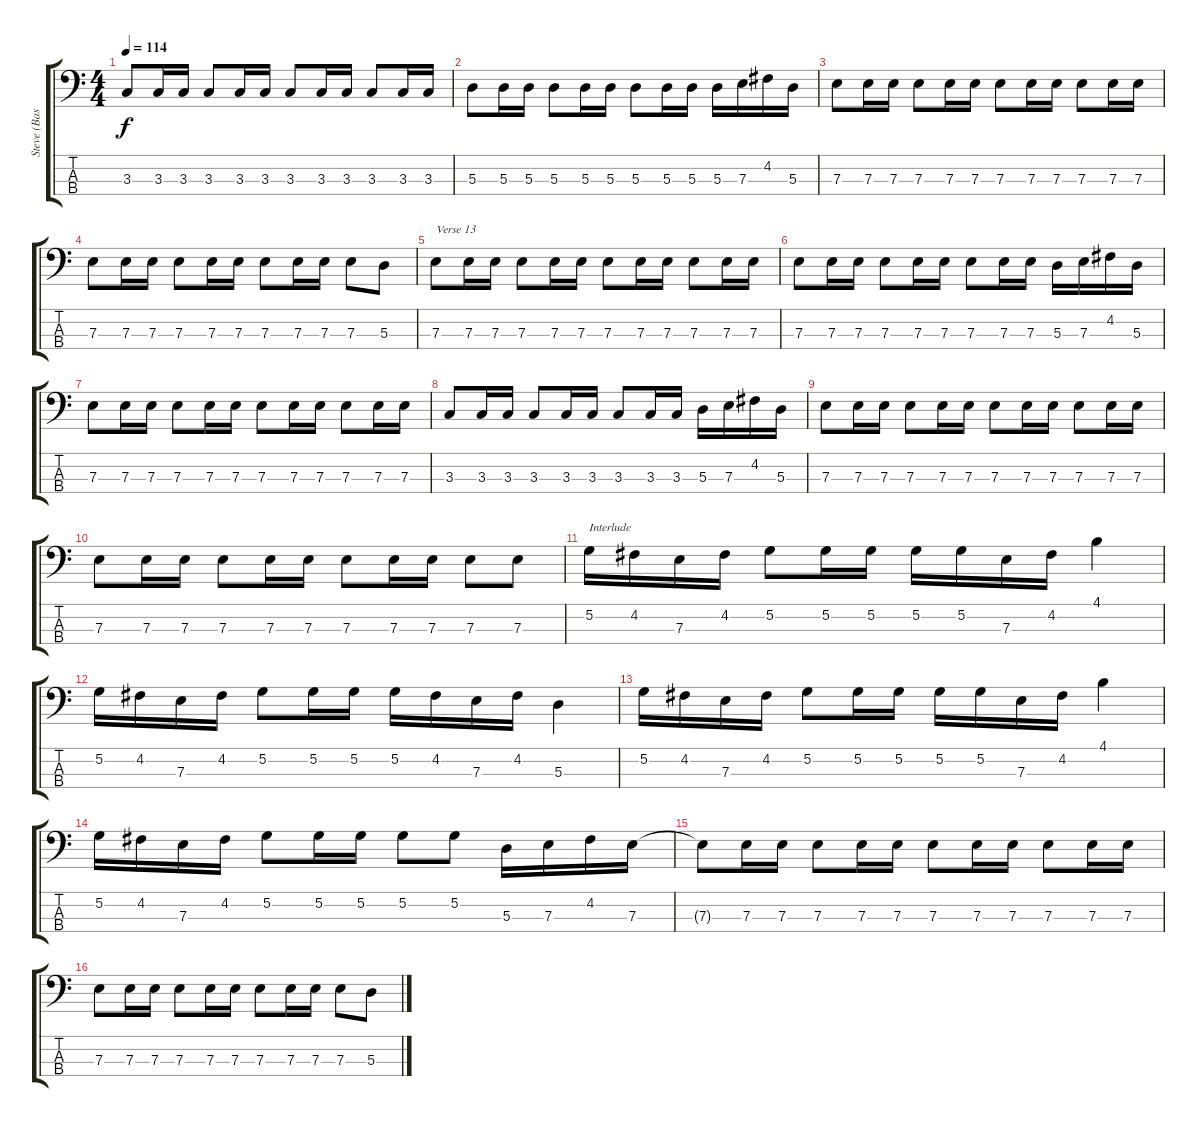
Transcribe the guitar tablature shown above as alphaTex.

\track ("Steve (Bass)" "Steve (Bas") {instrument electricbassfinger}
\staff {score tabs}
\tuning (G2 D2 A1 E1) {hide}
\ts (4 4)
\tempo 114
\clef f4
\ks c
3.3.8{dy f} 3.3.16 3.3.16 3.3.8 3.3.16 3.3.16 3.3.8 3.3.16 3.3.16 3.3.8 3.3.16 3.3.16 |
5.3.8 5.3.16 5.3.16 5.3.8 5.3.16 5.3.16 5.3.8 5.3.16 5.3.16 5.3.16 7.3.16 4.2.16 5.3.16 |
7.3.8 7.3.16 7.3.16 7.3.8 7.3.16 7.3.16 7.3.8 7.3.16 7.3.16 7.3.8 7.3.16 7.3.16 |
7.3.8 7.3.16 7.3.16 7.3.8 7.3.16 7.3.16 7.3.8 7.3.16 7.3.16 7.3.8 5.3.8 |
7.3.8{txt "Verse 13"} 7.3.16 7.3.16 7.3.8 7.3.16 7.3.16 7.3.8 7.3.16 7.3.16 7.3.8 7.3.16 7.3.16 |
7.3.8 7.3.16 7.3.16 7.3.8 7.3.16 7.3.16 7.3.8 7.3.16 7.3.16 5.3.16 7.3.16 4.2.16 5.3.16 |
7.3.8 7.3.16 7.3.16 7.3.8 7.3.16 7.3.16 7.3.8 7.3.16 7.3.16 7.3.8 7.3.16 7.3.16 |
3.3.8 3.3.16 3.3.16 3.3.8 3.3.16 3.3.16 3.3.8 3.3.16 3.3.16 5.3.16 7.3.16 4.2.16 5.3.16 |
7.3.8 7.3.16 7.3.16 7.3.8 7.3.16 7.3.16 7.3.8 7.3.16 7.3.16 7.3.8 7.3.16 7.3.16 |
7.3.8 7.3.16 7.3.16 7.3.8 7.3.16 7.3.16 7.3.8 7.3.16 7.3.16 7.3.8 7.3.8 |
5.2.16{txt "Interlude"} 4.2.16 7.3.16 4.2.16 5.2.8 5.2.16 5.2.16 5.2.16 5.2.16 7.3.16 4.2.16 4.1.4 |
5.2.16 4.2.16 7.3.16 4.2.16 5.2.8 5.2.16 5.2.16 5.2.16 4.2.16 7.3.16 4.2.16 5.3.4 |
5.2.16 4.2.16 7.3.16 4.2.16 5.2.8 5.2.16 5.2.16 5.2.16 5.2.16 7.3.16 4.2.16 4.1.4 |
5.2.16 4.2.16 7.3.16 4.2.16 5.2.8 5.2.16 5.2.16 5.2.8 5.2.8 5.3.16 7.3.16 4.2.16 7.3.16 |
7.3{t}.8 7.3.16 7.3.16 7.3.8 7.3.16 7.3.16 7.3.8 7.3.16 7.3.16 7.3.8 7.3.16 7.3.16 |
7.3.8 7.3.16 7.3.16 7.3.8 7.3.16 7.3.16 7.3.8 7.3.16 7.3.16 7.3.8 5.3.8
